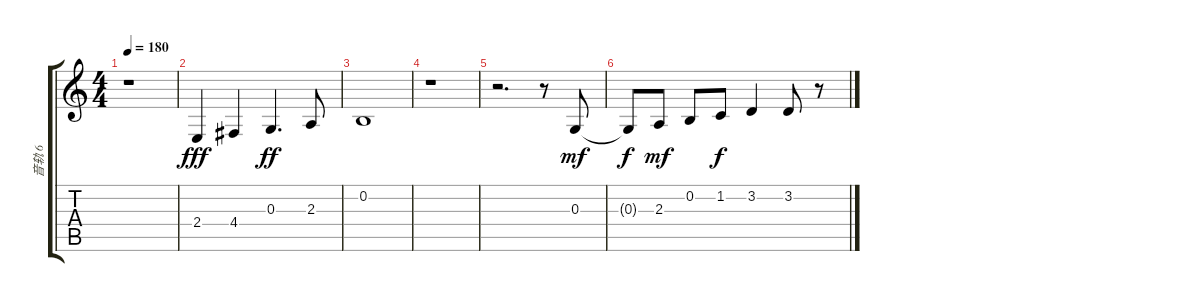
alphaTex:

\track ("音轨 6" "音轨 6") {instrument stringensemble1}
\staff {score tabs}
\tuning (E4 B3 G3 D3 A2 E2) {hide}
\ts (4 4)
\tempo 180
\clef g2
\ks c
r.1{dy fff} |
2.4.4 4.4.4 0.3.4{d dy ff} 2.3.8 |
0.2.1 |
r.1 |
r.2{d} r.8 0.3.8{dy mf} |
0.3{t}.8{dy f} 2.3.8{dy mf volume 9} 0.2.8 1.2.8{dy f} 3.2.4 3.2.8{volume 9} r.8
